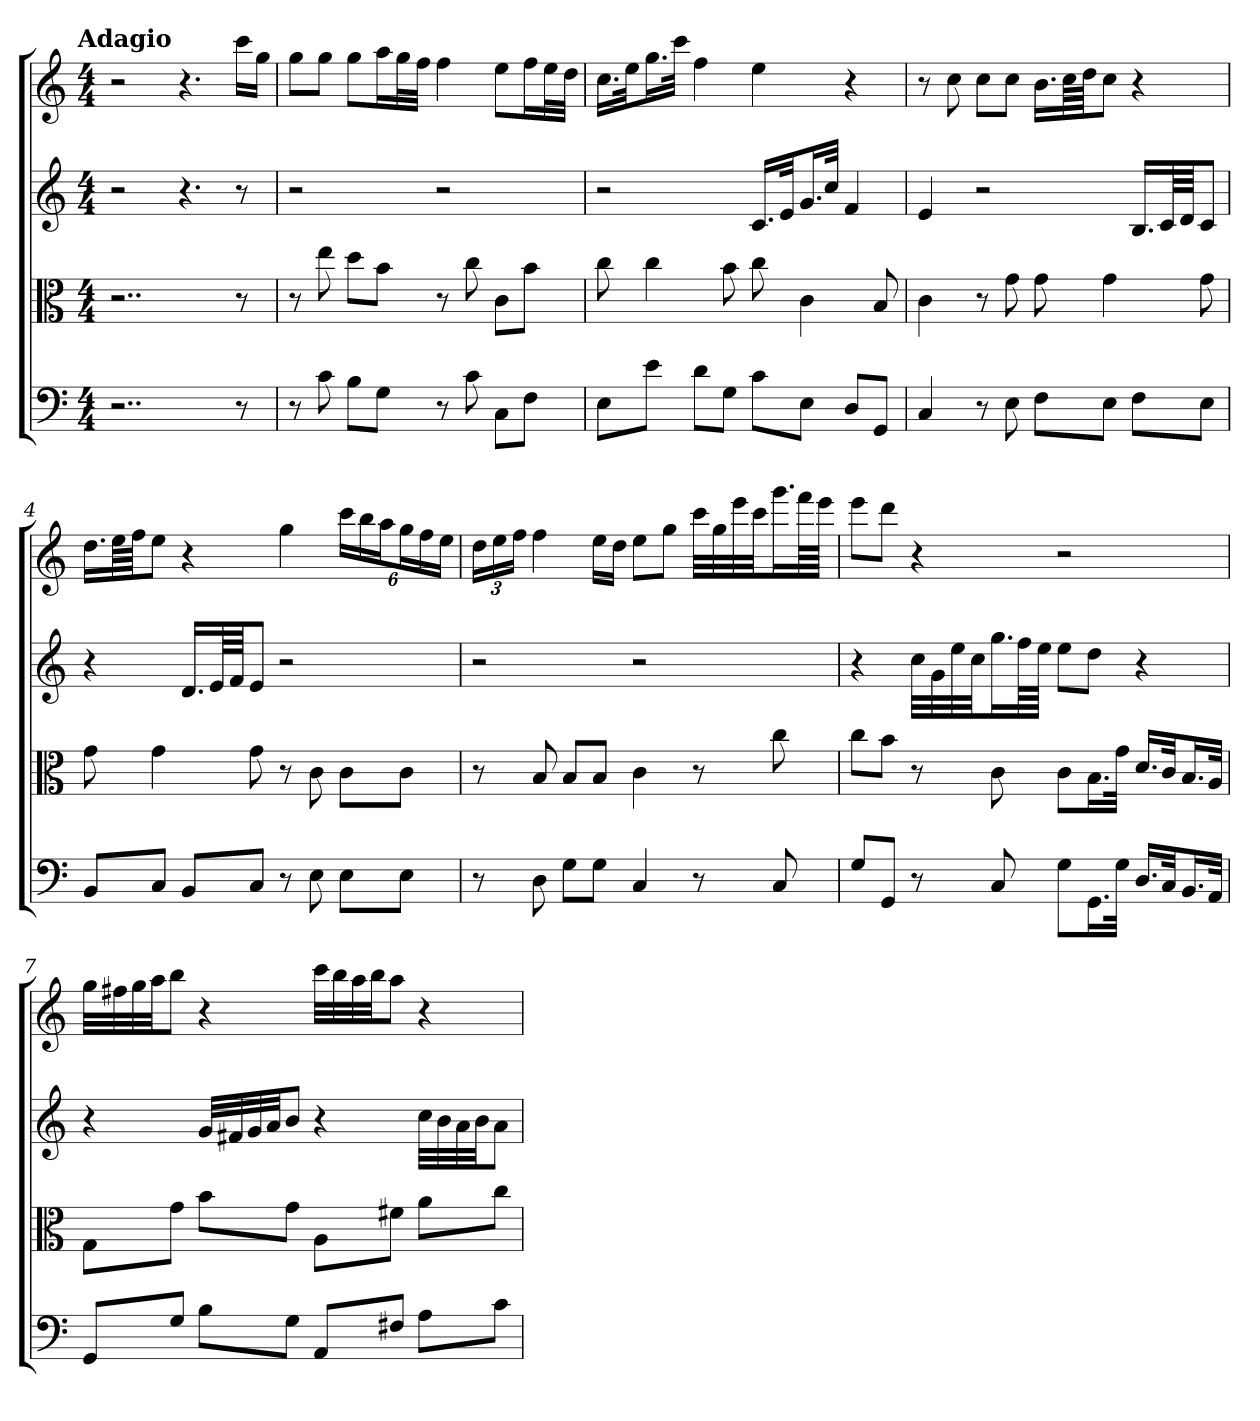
**kern	**kern	**kern	**kern
*part4	*part3	*part2	*part1
*staff4	*staff3	*staff2	*staff1
*clefF4	*clefC3	*	*
*k[]	*k[]	*k[]	*k[]
*C:	*C:	*C:	*C:
!!LO:TX:omd:t=Adagio
*M4/4	*M4/4	*M4/4	*M4/4
*MM56	*MM56	*MM56	*MM56
=	=	=	=
2..r	2..r	2r	2r
.	.	4.r	4.r
8r	8r	8r	16cccLL
.	.	.	16ggJJ
=1	=1	=1	=1
8r	8r	2r	8ggL
8c	8ee	.	8ggJ
8B\L	8dd\L	.	8ggL
8G\J	8b\J	.	16aaL
.	.	.	32ggL
.	.	.	32ffJJJ
8r	8r	2r	4ff
8c	8cc	.	.
8C\L	8c\L	.	8eeL
8F\J	8b\J	.	16ffL
.	.	.	32eeL
.	.	.	32ddJJJ
=2	=2	=2	=2
8E\L	8cc	2r	16.ccLL
.	.	.	32eeJk
8e\J	4cc	.	16.ggL
.	.	.	32cccJJk
8d\L	.	.	4ff
8G\J	8b	.	.
8c\L	8cc	16.cLL	4ee
.	.	32eJk	.
8E\J	4c	16.gL	.
.	.	32ccJJk	.
8D/L	.	4f	4r
8GG/J	8B	.	.
=3	=3	=3	=3
4C	4c	4e	8r
.	.	.	8cc
8r	8r	2r	8ccL
8E	8g	.	8ccJ
8F\L	8g	.	16.bLL
.	.	.	64ccLL
.	.	.	64ddJJJ
8E\J	4g	.	8ccJ
8F\L	.	16.BLL	4r
.	.	64cLL	.
.	.	64dJJJ	.
8E\J	8g	8cJ	.
=4	=4	=4	=4
8BB/L	8g	4r	16.ddLL
.	.	.	64eeLL
.	.	.	64ffJJJ
8C/J	4g	.	8eeJ
8BB/L	.	16.dLL	4r
.	.	64eLL	.
.	.	64fJJJ	.
8C/J	8g	8eJ	.
8r	8r	2r	4gg
8E	8c	.	.
8E\L	8c\L	.	24cccLL
.	.	.	24bb
.	.	.	24aaJ
8E\J	8c\J	.	24ggL
.	.	.	24ff
.	.	.	24eeJJ
=5	=5	=5	=5
8r	8r	2r	24ddLL
.	.	.	24ee
.	.	.	24ffJJ
8D	8B	.	4ff
8G\L	8B/L	.	.
8G\J	8B/J	.	16eeLL
.	.	.	16ddJJ
4C	4c	2r	8eeL
.	.	.	8ggJ
8r	8r	.	32cccLLL
.	.	.	32gg
.	.	.	32eee
.	.	.	32cccJJ
8C	8cc	.	16.gggL
.	.	.	64fffLL
.	.	.	64eeeJJJJ
=6	=6	=6	=6
8G/L	8cc\L	4r	8eeeL
8GG/J	8b\J	.	8dddJ
8r	8r	32ccLLL	4r
.	.	32g	.
.	.	32ee	.
.	.	32ccJJ	.
8C	8c	16.ggL	.
.	.	64ffLL	.
.	.	64eeJJJJ	.
8G\L	8c\L	8eeL	2r
16.GG\L	16.B\L	8ddJ	.
32G\JJk	32g\JJk	.	.
16.D/LL	16.d/LL	4r	.
32C/Jk	32c/Jk	.	.
16.BB/L	16.B/L	.	.
32AA/JJk	32A/JJk	.	.
=7	=7	=7	=7
8GG/L	8G\L	4r	32ggLLL
.	.	.	32ff#X
.	.	.	32gg
.	.	.	32aaJJ
8G/J	8g\J	.	8bbJ
8B\L	8b\L	32gLLL	4r
.	.	32f#X	.
.	.	32g	.
.	.	32aJJ	.
8G\J	8g\J	8bJ	.
8AA/L	8A\L	4r	32cccLLL
.	.	.	32bb
.	.	.	32aa
.	.	.	32bbJJ
8F#X/J	8f#X\J	.	8aaJ
8A\L	8a\L	32ccLLL	4r
.	.	32b	.
.	.	32a	.
.	.	32bJJ	.
8c\J	8cc\J	8aJ	.
=	=	=	=
*-	*-	*-	*-
